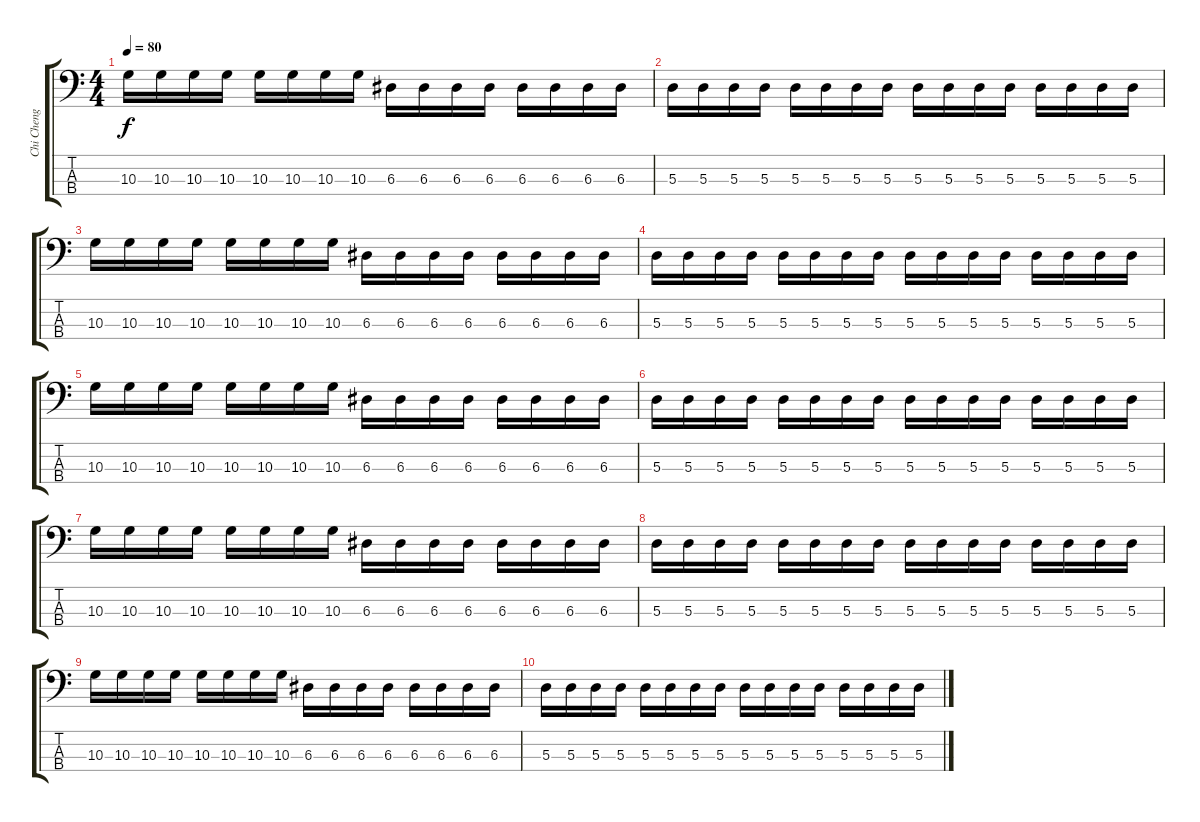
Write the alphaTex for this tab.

\track ("Chi Cheng" "Chi Cheng") {instrument electricbassfinger}
\staff {score tabs}
\tuning (G2 D2 A1 E1) {hide}
\ts (4 4)
\tempo 80
\clef f4
\ks c
10.3.16{dy f} 10.3.16 10.3.16 10.3.16 10.3.16 10.3.16 10.3.16 10.3.16 6.3.16 6.3.16 6.3.16 6.3.16 6.3.16 6.3.16 6.3.16 6.3.16 |
5.3.16 5.3.16 5.3.16 5.3.16 5.3.16 5.3.16 5.3.16 5.3.16 5.3.16 5.3.16 5.3.16 5.3.16 5.3.16 5.3.16 5.3.16 5.3.16 |
10.3.16 10.3.16 10.3.16 10.3.16 10.3.16 10.3.16 10.3.16 10.3.16 6.3.16 6.3.16 6.3.16 6.3.16 6.3.16 6.3.16 6.3.16 6.3.16 |
5.3.16 5.3.16 5.3.16 5.3.16 5.3.16 5.3.16 5.3.16 5.3.16 5.3.16 5.3.16 5.3.16 5.3.16 5.3.16 5.3.16 5.3.16 5.3.16 |
10.3.16 10.3.16 10.3.16 10.3.16 10.3.16 10.3.16 10.3.16 10.3.16 6.3.16 6.3.16 6.3.16 6.3.16 6.3.16 6.3.16 6.3.16 6.3.16 |
5.3.16 5.3.16 5.3.16 5.3.16 5.3.16 5.3.16 5.3.16 5.3.16 5.3.16 5.3.16 5.3.16 5.3.16 5.3.16 5.3.16 5.3.16 5.3.16 |
10.3.16 10.3.16 10.3.16 10.3.16 10.3.16 10.3.16 10.3.16 10.3.16 6.3.16 6.3.16 6.3.16 6.3.16 6.3.16 6.3.16 6.3.16 6.3.16 |
5.3.16 5.3.16 5.3.16 5.3.16 5.3.16 5.3.16 5.3.16 5.3.16 5.3.16 5.3.16 5.3.16 5.3.16 5.3.16 5.3.16 5.3.16 5.3.16 |
10.3.16 10.3.16 10.3.16 10.3.16 10.3.16 10.3.16 10.3.16 10.3.16 6.3.16 6.3.16 6.3.16 6.3.16 6.3.16 6.3.16 6.3.16 6.3.16 |
5.3.16 5.3.16 5.3.16 5.3.16 5.3.16 5.3.16 5.3.16 5.3.16 5.3.16 5.3.16 5.3.16 5.3.16 5.3.16 5.3.16 5.3.16 5.3.16
